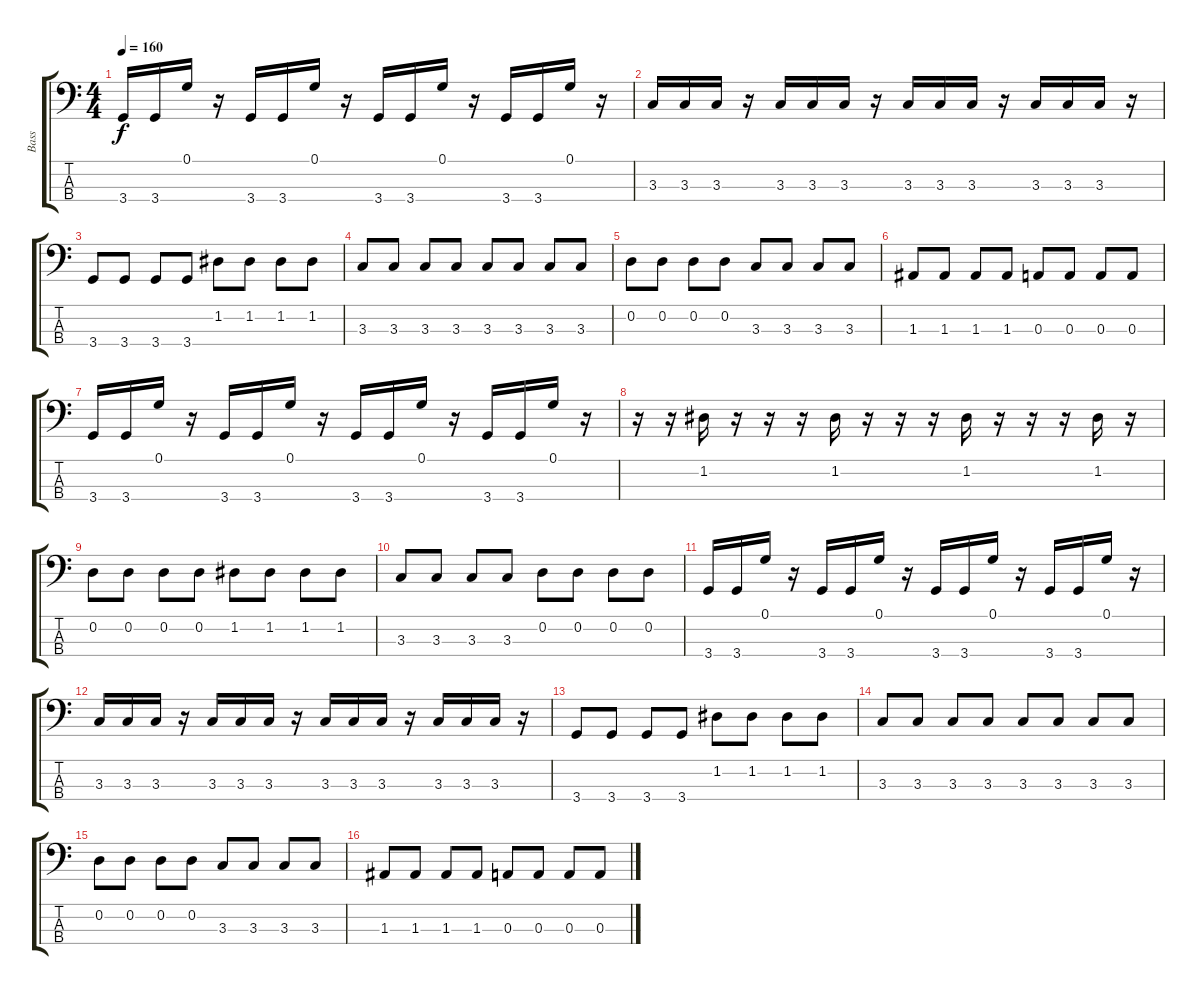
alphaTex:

\track ("Bass" "Bass") {instrument electricbassfinger}
\staff {score tabs}
\tuning (G2 D2 A1 E1) {hide}
\ts (4 4)
\tempo 160
\clef f4
\ks c
3.4.16{dy f} 3.4.16 0.1.16 r.16 3.4.16 3.4.16 0.1.16 r.16 3.4.16 3.4.16 0.1.16 r.16 3.4.16 3.4.16 0.1.16 r.16 |
3.3.16 3.3.16 3.3.16 r.16 3.3.16 3.3.16 3.3.16 r.16 3.3.16 3.3.16 3.3.16 r.16 3.3.16 3.3.16 3.3.16 r.16 |
3.4.8 3.4.8 3.4.8 3.4.8 1.2.8 1.2.8 1.2.8 1.2.8 |
3.3.8 3.3.8 3.3.8 3.3.8 3.3.8 3.3.8 3.3.8 3.3.8 |
0.2.8 0.2.8 0.2.8 0.2.8 3.3.8 3.3.8 3.3.8 3.3.8 |
1.3.8 1.3.8 1.3.8 1.3.8 0.3.8 0.3.8 0.3.8 0.3.8 |
3.4.16 3.4.16 0.1.16 r.16 3.4.16 3.4.16 0.1.16 r.16 3.4.16 3.4.16 0.1.16 r.16 3.4.16 3.4.16 0.1.16 r.16 |
r.16 r.16 1.2.16 r.16 r.16 r.16 1.2.16 r.16 r.16 r.16 1.2.16 r.16 r.16 r.16 1.2.16 r.16 |
0.2.8 0.2.8 0.2.8 0.2.8 1.2.8 1.2.8 1.2.8 1.2.8 |
3.3.8 3.3.8 3.3.8 3.3.8 0.2.8 0.2.8 0.2.8 0.2.8 |
3.4.16 3.4.16 0.1.16 r.16 3.4.16 3.4.16 0.1.16 r.16 3.4.16 3.4.16 0.1.16 r.16 3.4.16 3.4.16 0.1.16 r.16 |
3.3.16 3.3.16 3.3.16 r.16 3.3.16 3.3.16 3.3.16 r.16 3.3.16 3.3.16 3.3.16 r.16 3.3.16 3.3.16 3.3.16 r.16 |
3.4.8 3.4.8 3.4.8 3.4.8 1.2.8 1.2.8 1.2.8 1.2.8 |
3.3.8 3.3.8 3.3.8 3.3.8 3.3.8 3.3.8 3.3.8 3.3.8 |
0.2.8 0.2.8 0.2.8 0.2.8 3.3.8 3.3.8 3.3.8 3.3.8 |
1.3.8 1.3.8 1.3.8 1.3.8 0.3.8 0.3.8 0.3.8 0.3.8
